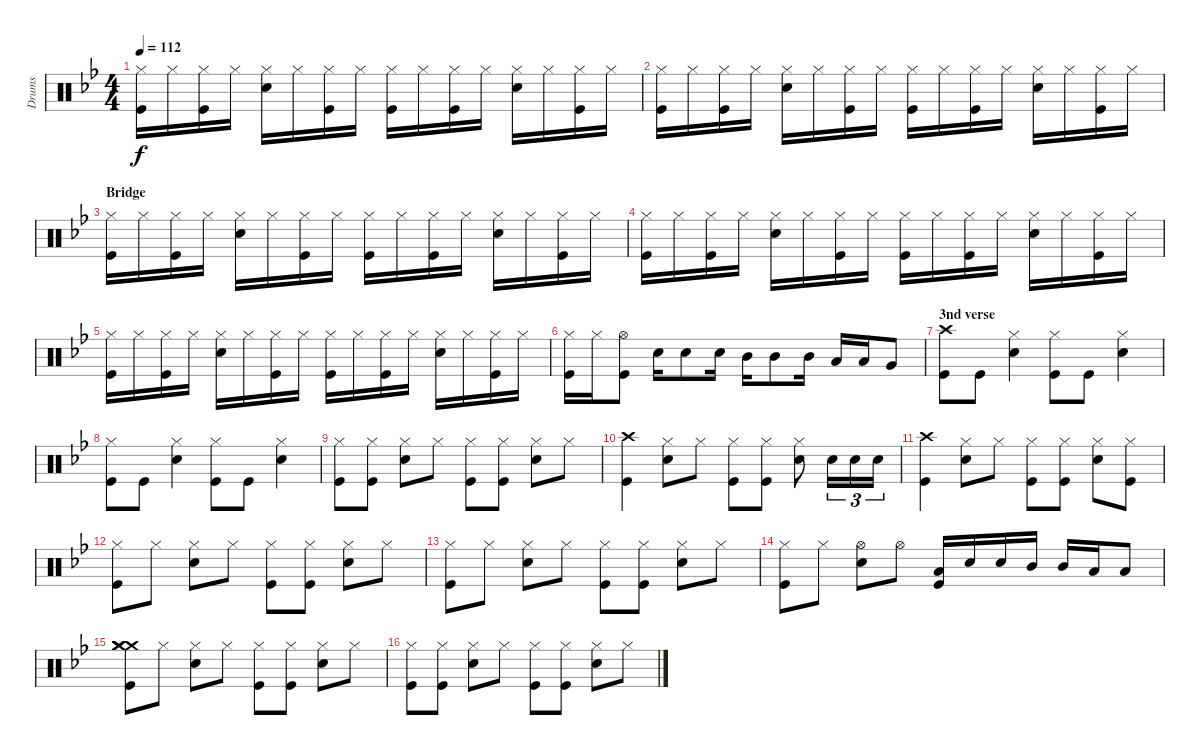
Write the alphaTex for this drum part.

\track ("Drums" "Drums") {instrument percussion}
\staff {score}
\articulation defaults
\ts (4 4)
\tempo 112
\clef neutral
\ks bb
("Hi-Hat (closed)" "Kick (hit)").16{dy f} "Hi-Hat (closed)".16 ("Hi-Hat (closed)" "Kick (hit)").16 "Hi-Hat (closed)".16 ("Hi-Hat (closed)" "Snare (hit) 2").16 "Hi-Hat (closed)".16 ("Hi-Hat (closed)" "Kick (hit)").16 "Hi-Hat (closed)".16 ("Hi-Hat (closed)" "Kick (hit)").16 "Hi-Hat (closed)".16 ("Hi-Hat (closed)" "Kick (hit)").16 "Hi-Hat (closed)".16 ("Hi-Hat (closed)" "Snare (hit) 2").16 "Hi-Hat (closed)".16 ("Hi-Hat (closed)" "Kick (hit)").16 "Hi-Hat (closed)".16 |
("Hi-Hat (closed)" "Kick (hit)").16 "Hi-Hat (closed)".16 ("Hi-Hat (closed)" "Kick (hit)").16 "Hi-Hat (closed)".16 ("Hi-Hat (closed)" "Snare (hit) 2").16 "Hi-Hat (closed)".16 ("Hi-Hat (closed)" "Kick (hit)").16 "Hi-Hat (closed)".16 ("Hi-Hat (closed)" "Kick (hit)").16 "Hi-Hat (closed)".16 ("Hi-Hat (closed)" "Kick (hit)").16 "Hi-Hat (closed)".16 ("Hi-Hat (closed)" "Snare (hit) 2").16 "Hi-Hat (closed)".16 ("Hi-Hat (closed)" "Kick (hit)").16 "Hi-Hat (closed)".16 |
\section ("" "Bridge")
("Hi-Hat (closed)" "Kick (hit)").16 "Hi-Hat (closed)".16 ("Hi-Hat (closed)" "Kick (hit)").16 "Hi-Hat (closed)".16 ("Hi-Hat (closed)" "Snare (hit) 2").16 "Hi-Hat (closed)".16 ("Hi-Hat (closed)" "Kick (hit)").16 "Hi-Hat (closed)".16 ("Hi-Hat (closed)" "Kick (hit)").16 "Hi-Hat (closed)".16 ("Hi-Hat (closed)" "Kick (hit)").16 "Hi-Hat (closed)".16 ("Hi-Hat (closed)" "Snare (hit) 2").16 "Hi-Hat (closed)".16 ("Hi-Hat (closed)" "Kick (hit)").16 "Hi-Hat (closed)".16 |
("Hi-Hat (closed)" "Kick (hit)").16 "Hi-Hat (closed)".16 ("Hi-Hat (closed)" "Kick (hit)").16 "Hi-Hat (closed)".16 ("Hi-Hat (closed)" "Snare (hit) 2").16 "Hi-Hat (closed)".16 ("Hi-Hat (closed)" "Kick (hit)").16 "Hi-Hat (closed)".16 ("Hi-Hat (closed)" "Kick (hit)").16 "Hi-Hat (closed)".16 ("Hi-Hat (closed)" "Kick (hit)").16 "Hi-Hat (closed)".16 ("Hi-Hat (closed)" "Snare (hit) 2").16 "Hi-Hat (closed)".16 ("Hi-Hat (closed)" "Kick (hit)").16 "Hi-Hat (closed)".16 |
("Hi-Hat (closed)" "Kick (hit)").16 "Hi-Hat (closed)".16 ("Hi-Hat (closed)" "Kick (hit)").16 "Hi-Hat (closed)".16 ("Hi-Hat (closed)" "Snare (hit) 2").16 "Hi-Hat (closed)".16 ("Hi-Hat (closed)" "Kick (hit)").16 "Hi-Hat (closed)".16 ("Hi-Hat (closed)" "Kick (hit)").16 "Hi-Hat (closed)".16 ("Hi-Hat (closed)" "Kick (hit)").16 "Hi-Hat (closed)".16 ("Hi-Hat (closed)" "Snare (hit) 2").16 "Hi-Hat (closed)".16 ("Hi-Hat (closed)" "Kick (hit)").16 "Hi-Hat (closed)".16 |
("Hi-Hat (closed)" "Kick (hit)").16 "Hi-Hat (closed)".16 ("Hi-Hat (open)" "Kick (hit)").8 "Snare (hit) 2".16 "Snare (hit) 2".8 "Snare (hit) 2".16 "Mid Tom (hit)".16 "Mid Tom (hit)".8 "Mid Tom (hit)".16 "Low Tom (hit)".16 "Low Tom (hit)".16 "Very Low Tom (hit)".8 |
\section ("" "3nd verse")
("Crash high (hit)" "Kick (hit)").8 "Kick (hit)".8 ("Hi-Hat (closed)" "Snare (hit) 2").4 ("Hi-Hat (closed)" "Kick (hit)").8 "Kick (hit)".8 ("Hi-Hat (closed)" "Snare (hit) 2").4 |
("Hi-Hat (closed)" "Kick (hit)").8 "Kick (hit)".8 ("Hi-Hat (closed)" "Snare (hit) 2").4 ("Hi-Hat (closed)" "Kick (hit)").8 "Kick (hit)".8 ("Hi-Hat (closed)" "Snare (hit) 2").4 |
("Hi-Hat (closed)" "Kick (hit)").8 ("Hi-Hat (closed)" "Kick (hit)").8 ("Hi-Hat (closed)" "Snare (hit) 2").8 "Hi-Hat (closed)".8 ("Hi-Hat (closed)" "Kick (hit)").8 ("Hi-Hat (closed)" "Kick (hit)").8 ("Hi-Hat (closed)" "Snare (hit) 2").8 "Hi-Hat (closed)".8 |
("Crash high (hit)" "Kick (hit)").4 ("Hi-Hat (closed)" "Snare (hit) 2").8 "Hi-Hat (closed)".8 ("Hi-Hat (closed)" "Kick (hit)").8 ("Hi-Hat (closed)" "Kick (hit)").8 ("Hi-Hat (closed)" "Snare (hit) 2").8 "Snare (hit) 2".16{tu (3 2)} "Snare (hit) 2".16{tu (3 2)} "Snare (hit) 2".16{tu (3 2)} |
("Crash high (hit)" "Kick (hit)").4 ("Hi-Hat (closed)" "Snare (hit) 2").8 "Hi-Hat (closed)".8 ("Hi-Hat (closed)" "Kick (hit)").8 ("Hi-Hat (closed)" "Kick (hit)").8 ("Hi-Hat (closed)" "Snare (hit) 2").8 ("Hi-Hat (closed)" "Kick (hit)").8 |
("Hi-Hat (closed)" "Kick (hit)").8 "Hi-Hat (closed)".8 ("Hi-Hat (closed)" "Snare (hit) 2").8 "Hi-Hat (closed)".8 ("Hi-Hat (closed)" "Kick (hit)").8 ("Hi-Hat (closed)" "Kick (hit)").8 ("Hi-Hat (closed)" "Snare (hit) 2").8 "Hi-Hat (closed)".8 |
("Hi-Hat (closed)" "Kick (hit)").8 "Hi-Hat (closed)".8 ("Hi-Hat (closed)" "Snare (hit) 2").8 "Hi-Hat (closed)".8 ("Hi-Hat (closed)" "Kick (hit)").8 ("Hi-Hat (closed)" "Kick (hit)").8 ("Hi-Hat (closed)" "Snare (hit) 2").8 "Hi-Hat (closed)".8 |
("Hi-Hat (closed)" "Kick (hit)").8 "Hi-Hat (closed)".8 ("Hi-Hat (open)" "Snare (hit) 2").8 "Hi-Hat (open)".8 ("Low Tom (hit)" "Kick (hit)").16 "Snare (hit) 2".16 "Snare (hit) 2".16 "Mid Tom (hit)".16 "Mid Tom (hit)".16 "Low Tom (hit)".16 "Low Tom (hit)".8 |
("Crash medium (hit)" "Crash medium (hit)" "Crash medium (hit)" "Crash medium (hit)" "Kick (hit)").8 "Hi-Hat (closed)".8 ("Hi-Hat (closed)" "Snare (hit) 2").8 "Hi-Hat (closed)".8 ("Hi-Hat (closed)" "Kick (hit)").8 ("Hi-Hat (closed)" "Kick (hit)").8 ("Hi-Hat (closed)" "Snare (hit) 2").8 "Hi-Hat (closed)".8 |
("Hi-Hat (closed)" "Kick (hit)").8 ("Hi-Hat (closed)" "Kick (hit)").8 ("Hi-Hat (closed)" "Snare (hit) 2").8 "Hi-Hat (closed)".8 ("Hi-Hat (closed)" "Kick (hit)").8 ("Hi-Hat (closed)" "Kick (hit)").8 ("Hi-Hat (closed)" "Snare (hit) 2").8 "Hi-Hat (closed)".8
